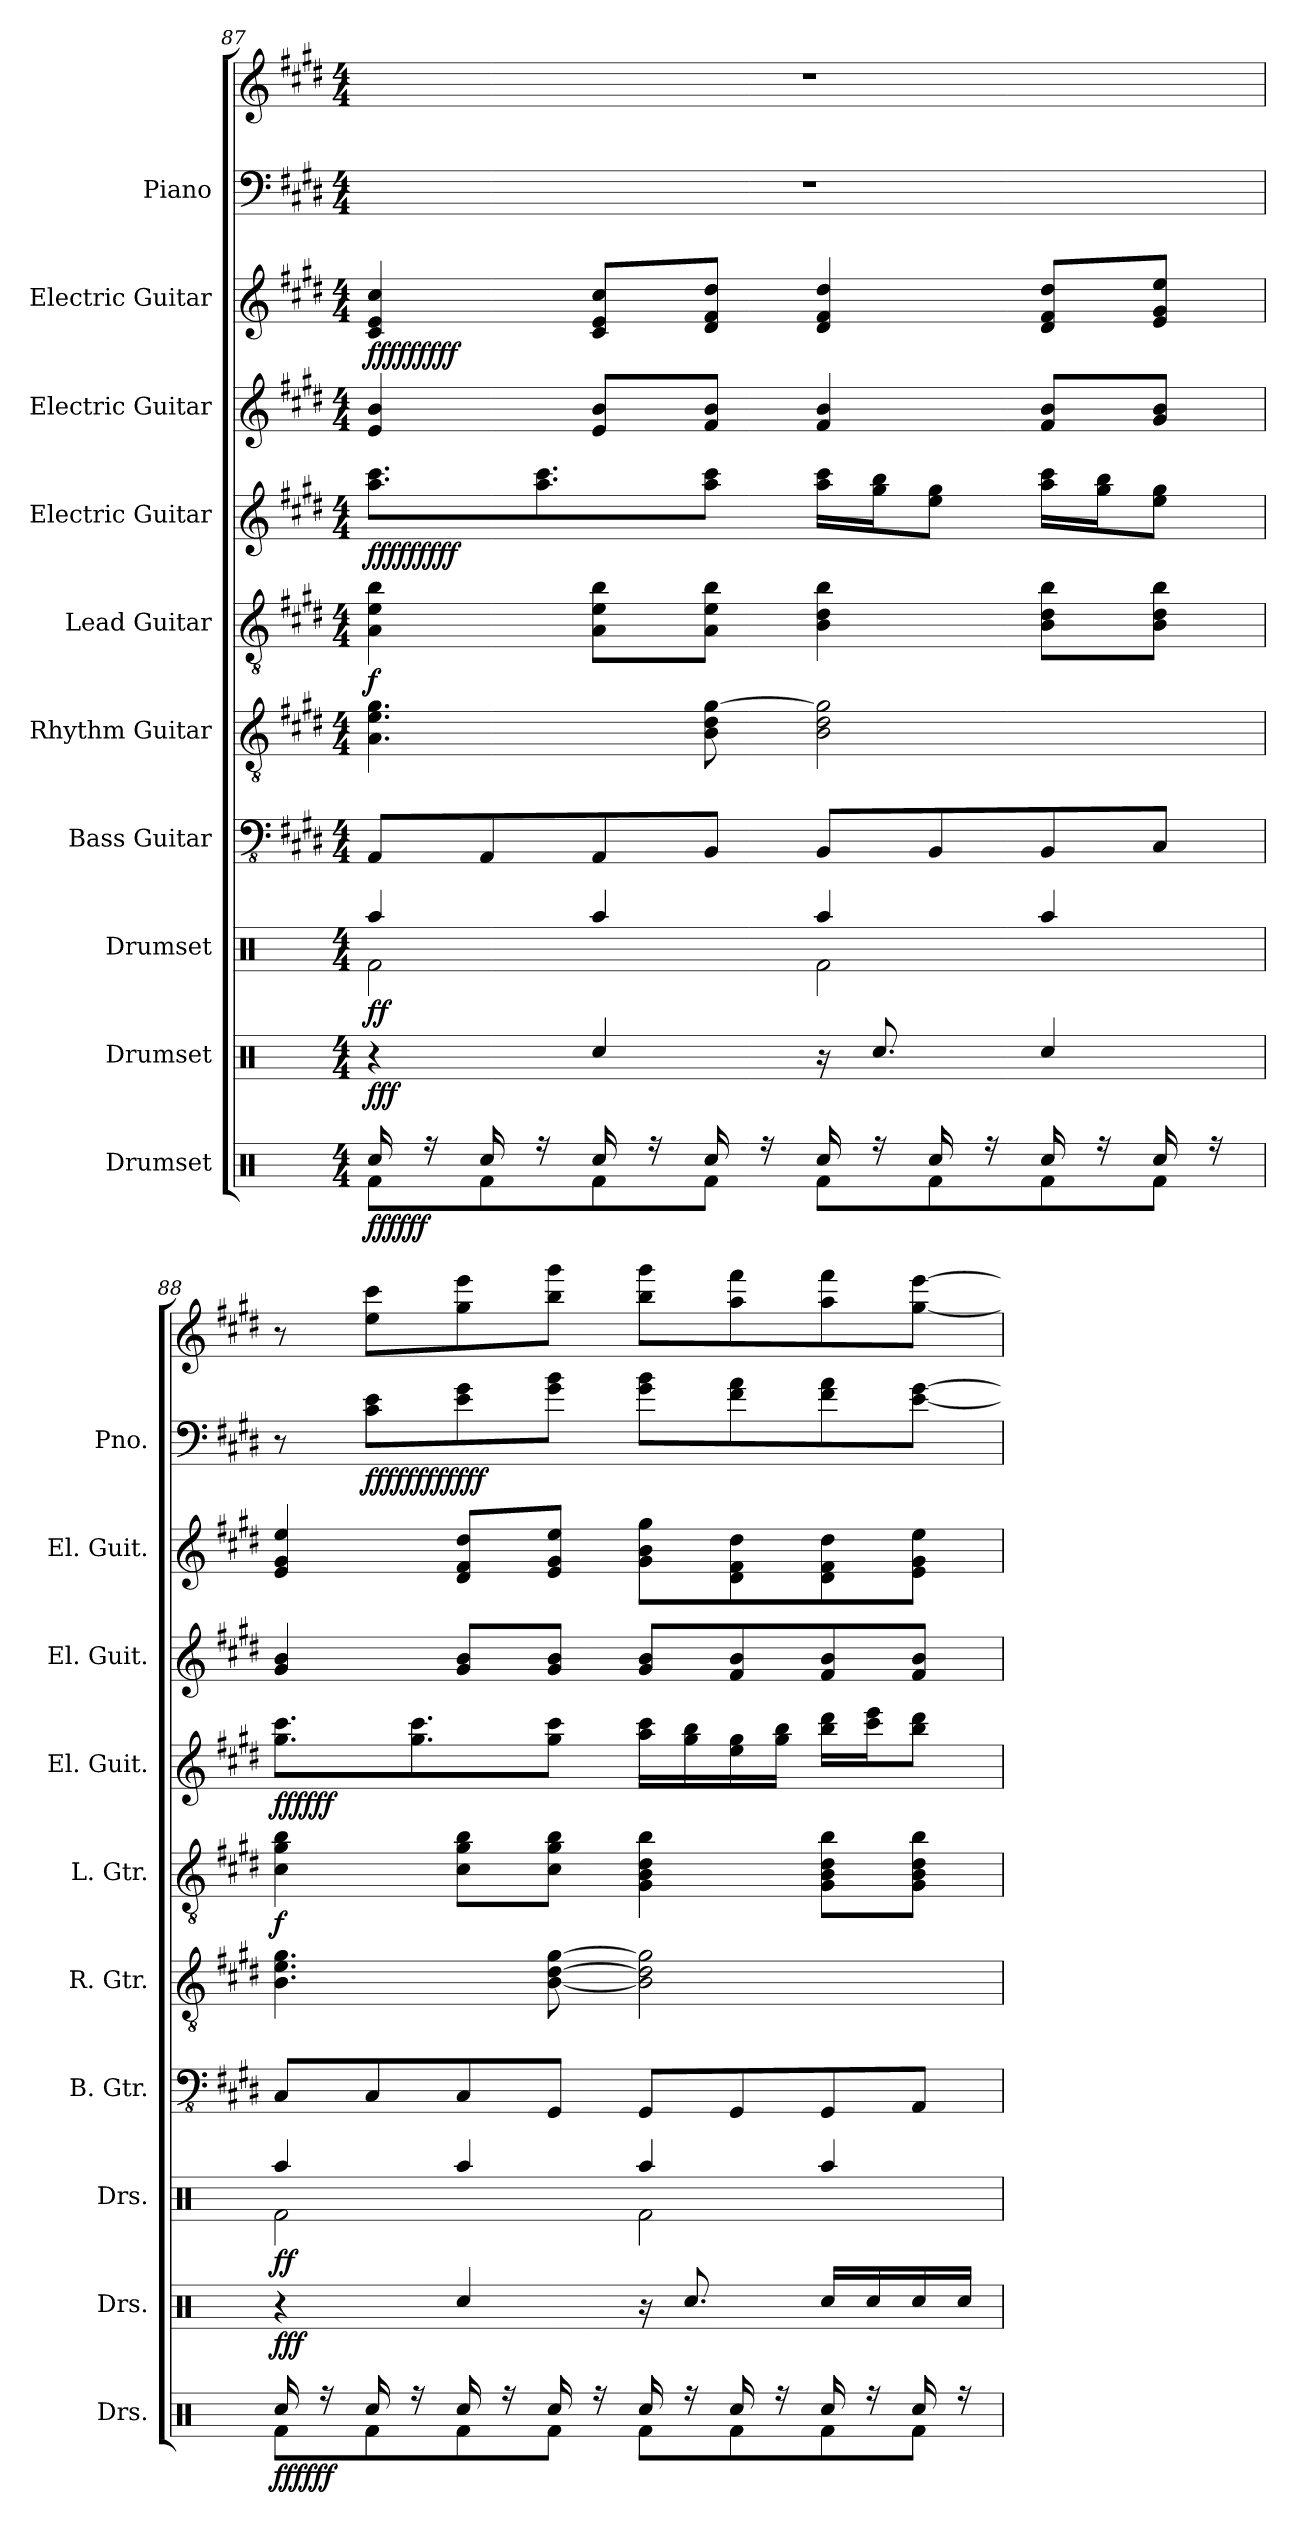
**kern	**dynam	**kern	**dynam	**kern	**dynam	**kern	**kern	**kern	**dynam	**kern	**dynam	**kern	**kern	**dynam	**kern	**kern	**dynam
*part10	*part10	*part9	*part9	*part8	*part8	*part7	*part6	*part5	*part5	*part4	*part4	*part3	*part2	*part2	*part1	*part1	*part1
*staff11	*staff11	*staff10	*staff10	*staff9	*staff9	*staff8	*staff7	*staff6	*staff6	*staff5	*staff5	*staff4	*staff3	*staff3	*staff2	*staff1	*staff1/2
*I"Drumset	*	*I"Drumset	*	*I"Drumset	*	*I"Bass Guitar	*I"Rhythm Guitar	*I"Lead Guitar	*	*I"Electric Guitar	*	*I"Electric Guitar	*I"Electric Guitar	*	*I"Piano	*	*
*I'Drs.	*	*I'Drs.	*	*I'Drs.	*	*I'B. Gtr.	*I'R. Gtr.	*I'L. Gtr.	*	*I'El. Guit.	*	*I'El. Guit.	*I'El. Guit.	*	*I'Pno.	*	*
!!LO:PB:g=z
*clefX	*	*clefX	*	*clefX	*	*clefFv4	*clefGv2	*clefGv2	*	*clefG2	*	*clefG2	*clefG2	*	*clefF4	*clefG2	*
*k[]	*	*k[]	*	*k[]	*	*k[f#c#g#d#]	*k[f#c#g#d#]	*k[f#c#g#d#]	*	*k[f#c#g#d#]	*	*k[f#c#g#d#]	*k[f#c#g#d#]	*	*k[f#c#g#d#]	*k[f#c#g#d#]	*
*M4/4	*	*M4/4	*	*M4/4	*	*M4/4	*M4/4	*M4/4	*	*M4/4	*	*M4/4	*M4/4	*	*M4/4	*M4/4	*
=87	=87	=87	=87	=87	=87	=87	=87	=87	=87	=87	=87	=87	=87	=87	=87	=87	=87
*^	*	*	*	*^	*	*	*	*	*	*	*	*	*	*	*	*	*
!	!	!LO:DY:b	!	!	!	!	!	!	!	!	!	!	!	!	!	!	!	!	!
!	!	!LO:DY:n=1:b	!	!LO:DY:b	!	!	!LO:DY:b	!	!	!	!LO:DY:b	!	!LO:DY:b	!	!	!	!	!	!
!	!	!	!	!	!	!	!	!	!	!	!	!	!LO:DY:n=1:b	!	!	!	!	!	!
!	!	!	!	!	!	!	!	!	!	!	!	!	!LO:DY:n=2:b	!	!	!LO:DY:b	!	!	!
!	!	!	!	!	!	!	!	!	!	!	!	!	!	!	!	!LO:DY:n=1:b	!	!	!
!	!	!	!	!	!	!	!	!	!	!	!	!	!	!	!	!LO:DY:n=2:b	!	!	!
16Rcc/	8Rf\L	fff fff	4r	fff	4Raa/	2Rf\	ff	8AAA/L	4.A\ 4.e\ 4.g#\	4A\ 4e\ 4b\	f	8.aa\ 8.ccc#\L	fff fff fff	4e/ 4b/	4c#/ 4e/ 4cc#/	fff fff fff	1r	1r	.
16r	.	.	.	.	.	.	.	.	.	.	.	.	.	.	.	.	.	.	.
16Rcc/	8Rf\	.	.	.	.	.	.	8AAA/	.	.	.	.	.	.	.	.	.	.	.
16r	.	.	.	.	.	.	.	.	.	.	.	8.aa\ 8.ccc#\	.	.	.	.	.	.	.
16Rcc/	8Rf\	.	4Rcc/	.	4Raa/	.	.	8AAA/	.	8A\ 8e\ 8b\L	.	.	.	8e/ 8b/L	8c#/ 8e/ 8cc#/L	.	.	.	.
16r	.	.	.	.	.	.	.	.	.	.	.	.	.	.	.	.	.	.	.
16Rcc/	8Rf\J	.	.	.	.	.	.	8BBB/J	8B\ 8d#\ [8g#\	8A\ 8e\ 8b\J	.	8aa\ 8ccc#\J	.	8f#/ 8b/J	8d#/ 8f#/ 8dd#/J	.	.	.	.
16r	.	.	.	.	.	.	.	.	.	.	.	.	.	.	.	.	.	.	.
16Rcc/	8Rf\L	.	16r	.	4Raa/	2Rf\	.	8BBB/L	2B\ 2d#\ 2g#\]	4B\ 4d#\ 4b\	.	16aa\ 16ccc#\LL	.	4f#/ 4b/	4d#/ 4f#/ 4dd#/	.	.	.	.
16r	.	.	8.Rcc/	.	.	.	.	.	.	.	.	16gg#\ 16bb\J	.	.	.	.	.	.	.
16Rcc/	8Rf\	.	.	.	.	.	.	8BBB/	.	.	.	8ee\ 8gg#\J	.	.	.	.	.	.	.
16r	.	.	.	.	.	.	.	.	.	.	.	.	.	.	.	.	.	.	.
16Rcc/	8Rf\	.	4Rcc/	.	4Raa/	.	.	8BBB/	.	8B\ 8d#\ 8b\L	.	16aa\ 16ccc#\LL	.	8f#/ 8b/L	8d#/ 8f#/ 8dd#/L	.	.	.	.
16r	.	.	.	.	.	.	.	.	.	.	.	16gg#\ 16bb\J	.	.	.	.	.	.	.
16Rcc/	8Rf\J	.	.	.	.	.	.	8CC#/J	.	8B\ 8d#\ 8b\J	.	8ee\ 8gg#\J	.	8g#/ 8b/J	8e/ 8g#/ 8ee/J	.	.	.	.
16r	.	.	.	.	.	.	.	.	.	.	.	.	.	.	.	.	.	.	.
!!LO:PB:g=z
=88	=88	=88	=88	=88	=88	=88	=88	=88	=88	=88	=88	=88	=88	=88	=88	=88	=88	=88	=88
!	!	!LO:DY:b	!	!	!	!	!	!	!	!	!	!	!	!	!	!	!	!	!
!	!	!LO:DY:n=1:b	!	!LO:DY:b	!	!	!LO:DY:b	!	!	!	!LO:DY:b	!	!LO:DY:b	!	!	!	!	!	!
!	!	!	!	!	!	!	!	!	!	!	!	!	!LO:DY:n=1:b	!	!	!	!	!	!
16Rcc/	8Rf\L	fff fff	4r	fff	4Raa/	2Rf\	ff	8CC#/L	4.B\ 4.e\ 4.g#\	4c#\ 4g#\ 4b\	f	8.gg#\ 8.ccc#\L	fff fff	4g#/ 4b/	4e/ 4g#/ 4ee/	.	8r	8r	.
16r	.	.	.	.	.	.	.	.	.	.	.	.	.	.	.	.	.	.	.
!	!	!	!	!	!	!	!	!	!	!	!	!	!	!	!	!	!	!	!LO:DY:b=2
!	!	!	!	!	!	!	!	!	!	!	!	!	!	!	!	!	!	!	!LO:DY:n=1:b=2
!	!	!	!	!	!	!	!	!	!	!	!	!	!	!	!	!	!	!	!LO:DY:n=2:b
!	!	!	!	!	!	!	!	!	!	!	!	!	!	!	!	!	!	!	!LO:DY:n=3:b
16Rcc/	8Rf\	.	.	.	.	.	.	8CC#/	.	.	.	.	.	.	.	.	8c#\ 8e\L	8ee\ 8ccc#\L	fff fff fff fff
16r	.	.	.	.	.	.	.	.	.	.	.	8.gg#\ 8.ccc#\	.	.	.	.	.	.	.
16Rcc/	8Rf\	.	4Rcc/	.	4Raa/	.	.	8CC#/	.	8c#\ 8g#\ 8b\L	.	.	.	8g#/ 8b/L	8d#/ 8f#/ 8dd#/L	.	8e\ 8g#\	8gg#\ 8eee\	.
16r	.	.	.	.	.	.	.	.	.	.	.	.	.	.	.	.	.	.	.
16Rcc/	8Rf\J	.	.	.	.	.	.	8GGG#/J	[8B\ [8d#\ [8g#\	8c#\ 8g#\ 8b\J	.	8gg#\ 8ccc#\J	.	8g#/ 8b/J	8e/ 8g#/ 8ee/J	.	8g#\ 8b\J	8bb\ 8ggg#\J	.
16r	.	.	.	.	.	.	.	.	.	.	.	.	.	.	.	.	.	.	.
16Rcc/	8Rf\L	.	16r	.	4Raa/	2Rf\	.	8GGG#/L	2B\] 2d#\] 2g#\]	4G#\ 4B\ 4d#\ 4b\	.	16aa\ 16ccc#\LL	.	8g#/ 8b/L	8g#\ 8b\ 8gg#\L	.	8g#\ 8b\L	8bb\ 8ggg#\L	.
16r	.	.	8.Rcc/	.	.	.	.	.	.	.	.	16gg#\ 16bb\	.	.	.	.	.	.	.
16Rcc/	8Rf\	.	.	.	.	.	.	8GGG#/	.	.	.	16ee\ 16gg#\	.	8f#/ 8b/	8d#\ 8f#\ 8dd#\	.	8f#\ 8a\	8aa\ 8fff#\	.
16r	.	.	.	.	.	.	.	.	.	.	.	16gg#\ 16bb\JJ	.	.	.	.	.	.	.
16Rcc/	8Rf\	.	16Rcc/LL	.	4Raa/	.	.	8GGG#/	.	8G#\ 8B\ 8d#\ 8b\L	.	16bb\ 16ddd#\LL	.	8f#/ 8b/	8d#\ 8f#\ 8dd#\	.	8f#\ 8a\	8aa\ 8fff#\	.
16r	.	.	16Rcc/	.	.	.	.	.	.	.	.	16ccc#\ 16eee\J	.	.	.	.	.	.	.
16Rcc/	8Rf\J	.	16Rcc/	.	.	.	.	8AAA/J	.	8G#\ 8B\ 8d#\ 8b\J	.	8bb\ 8ddd#\J	.	8f#/ 8b/J	8e\ 8g#\ 8ee\J	.	[8e\ [8g#\J	[8gg#\ [8eee\J	.
16r	.	.	16Rcc/JJ	.	.	.	.	.	.	.	.	.	.	.	.	.	.	.	.
*v	*v	*	*	*	*v	*v	*	*	*	*	*	*	*	*	*	*	*	*	*
=	=	=	=	=	=	=	=	=	=	=	=	=	=	=	=	=	=
*-	*-	*-	*-	*-	*-	*-	*-	*-	*-	*-	*-	*-	*-	*-	*-	*-	*-
